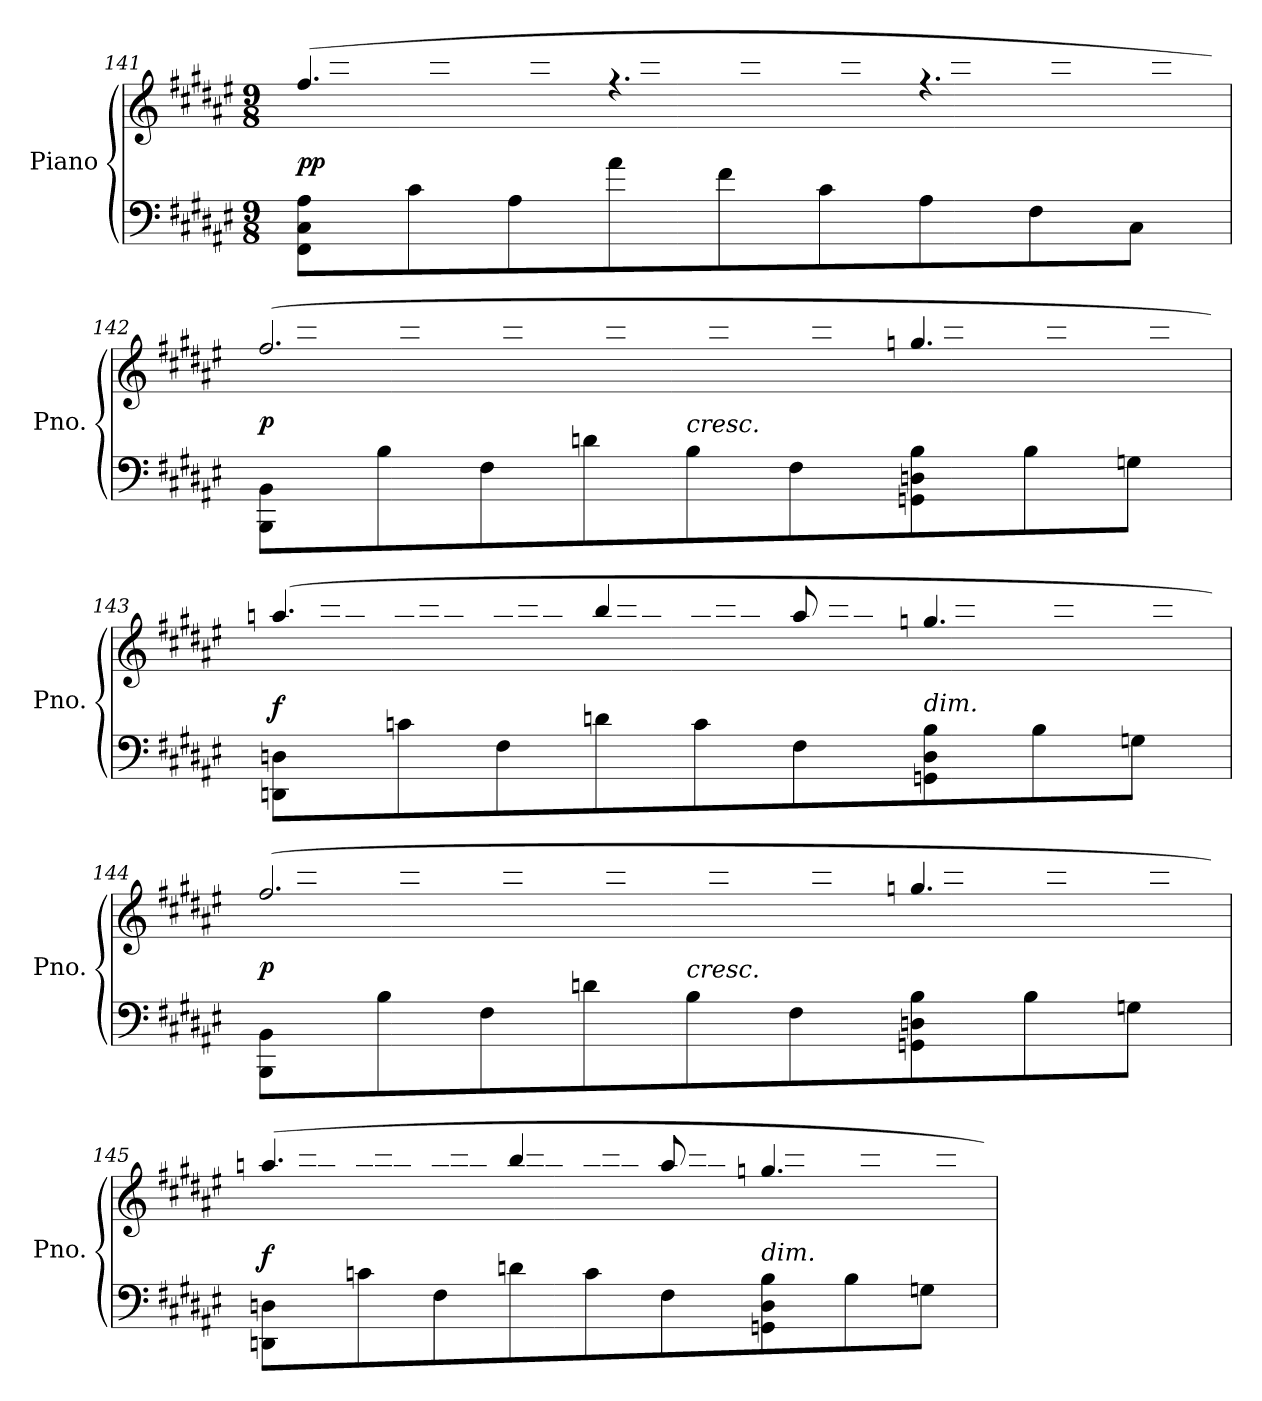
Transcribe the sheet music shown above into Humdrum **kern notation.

**kern	**kern	**dynam
*part1	*part1	*part1
*staff2	*staff1	*staff1/2
*I"Piano	*	*
*I'Pno.	*	*
!!LO:LB:g=z
*clefF4	*clefG2	*
*k[f#c#g#d#a#e#]	*k[f#c#g#d#a#e#]	*
*M9/8	*M9/8	*
=141	=141	=141
*	*^	*
!	!	!	!LO:DY:b
8FF#\ 8C#\ 8A#\L	(>4.ff#/	32ff#\LLLyy	pp
.	.	32ccc#\	.
.	.	32ff#\	.
.	.	32a#\	.
8c#\	.	32ff#\	.
.	.	32ccc#\	.
.	.	32ff#\	.
.	.	32a#\	.
8A#\	.	32ff#\	.
.	.	32ccc#\	.
.	.	32ff#\	.
.	.	32a#\	.
8a#\	4.rff	32ff#\	.
.	.	32ccc#\	.
.	.	32ff#\	.
.	.	32a#\	.
8f#\	.	32ff#\	.
.	.	32ccc#\	.
.	.	32ff#\	.
.	.	32a#\	.
8c#\	.	32ff#\	.
.	.	32ccc#\	.
.	.	32ff#\	.
.	.	32a#\	.
8A#\	4.rff	32ff#\	.
.	.	32ccc#\	.
.	.	32ff#\	.
.	.	32a#\	.
8F#\	.	32ff#\	.
.	.	32ccc#\	.
.	.	32ff#\	.
.	.	32a#\	.
8C#\J	.	32ff#\	.
.	.	32ccc#\	.
.	.	32ff#\	.
.	.	32a#\JJJ)	.
!!LO:LB:g=z	!!
=142	=142	=142	=142
!	!	!	!LO:DY:b
8BBB\ 8BB\L	(>2.ff#/	32ff#\LLLyy	p
.	.	32dddn\	.
.	.	32ff#\	.
.	.	32b\	.
8B\	.	32ff#\	.
.	.	32ddd\	.
.	.	32ff#\	.
.	.	32b\	.
8F#\	.	32ff#\	.
.	.	32ddd\	.
.	.	32ff#\	.
.	.	32b\	.
8dn\	.	32ff#\	.
.	.	32ddd\	.
.	.	32ff#\	.
.	.	32b\	.
!	!	!LO:TX:b:i:t=cresc.	!
8B\	.	32ff#\	.
.	.	32ddd\	.
.	.	32ff#\	.
.	.	32b\	.
8F#\	.	32ff#\	.
.	.	32ddd\	.
.	.	32ff#\	.
.	.	32b\	.
8GGn\ 8Dn\ 8B\	4.ggn/	32gg\yy	.
.	.	32ddd\	.
.	.	32gg\	.
.	.	32b\	.
8B\	.	32gg\	.
.	.	32ddd\	.
.	.	32gg\	.
.	.	32b\	.
8Gn\J	.	32gg\	.
.	.	32ddd\	.
.	.	32gg\	.
.	.	32b\JJJ)	.
!!LO:PB:g=z	!!
=143	=143	=143	=143
!	!	!	!LO:DY:b
8DDn\ 8Dn\L	(>4.aan/	32aa\LLLyy	f
.	.	32dddn\	.
.	.	32aa\	.
.	.	32ccn\	.
8cn\	.	32aa\	.
.	.	32ddd\	.
.	.	32aa\	.
.	.	32cc\	.
8F#\	.	32aa\	.
.	.	32ddd\	.
.	.	32aa\	.
.	.	32cc\	.
8dn\	4bb/	32bb\	.
.	.	32ddd\	.
.	.	32bb\	.
.	.	32b\	.
8c\	.	32bb\	.
.	.	32ddd\	.
.	.	32bb\	.
.	.	32b\	.
8F#\	8aa/	32aa\	.
.	.	32ddd\	.
.	.	32aa\	.
.	.	32b\	.
!	!LO:TX:b:i:t=dim.	!	!
8GGn\ 8D\ 8B\	4.ggn/	32gg\yy	.
.	.	32ddd\	.
.	.	32gg\	.
.	.	32b\	.
8B\	.	32gg\	.
.	.	32ddd\	.
.	.	32gg\	.
.	.	32b\	.
8Gn\J	.	32gg\	.
.	.	32ddd\	.
.	.	32gg\	.
.	.	32b\JJJ)	.
!!LO:LB:g=z	!!
=144	=144	=144	=144
!	!	!	!LO:DY:b
8BBB\ 8BB\L	(>2.ff#/	32ff#\LLLyy	p
.	.	32dddn\	.
.	.	32ff#\	.
.	.	32b\	.
8B\	.	32ff#\	.
.	.	32ddd\	.
.	.	32ff#\	.
.	.	32b\	.
8F#\	.	32ff#\	.
.	.	32ddd\	.
.	.	32ff#\	.
.	.	32b\	.
8dn\	.	32ff#\	.
.	.	32ddd\	.
.	.	32ff#\	.
.	.	32b\	.
!	!	!LO:TX:b:i:t=cresc.	!
8B\	.	32ff#\	.
.	.	32ddd\	.
.	.	32ff#\	.
.	.	32b\	.
8F#\	.	32ff#\	.
.	.	32ddd\	.
.	.	32ff#\	.
.	.	32b\	.
8GGn\ 8Dn\ 8B\	4.ggn/	32gg\yy	.
.	.	32ddd\	.
.	.	32gg\	.
.	.	32b\	.
8B\	.	32gg\	.
.	.	32ddd\	.
.	.	32gg\	.
.	.	32b\	.
8Gn\J	.	32gg\	.
.	.	32ddd\	.
.	.	32gg\	.
.	.	32b\JJJ)	.
!!LO:LB:g=z	!!
=145	=145	=145	=145
!	!	!	!LO:DY:b
8DDn\ 8Dn\L	(>4.aan/	32aa\LLLyy	f
.	.	32dddn\	.
.	.	32aa\	.
.	.	32ccn\	.
8cn\	.	32aa\	.
.	.	32ddd\	.
.	.	32aa\	.
.	.	32cc\	.
8F#\	.	32aa\	.
.	.	32ddd\	.
.	.	32aa\	.
.	.	32cc\	.
8dn\	4bb/	32bb\	.
.	.	32ddd\	.
.	.	32bb\	.
.	.	32b\	.
8c\	.	32bb\	.
.	.	32ddd\	.
.	.	32bb\	.
.	.	32b\	.
8F#\	8aa/	32aa\	.
.	.	32ddd\	.
.	.	32aa\	.
.	.	32b\	.
!	!LO:TX:b:i:t=dim.	!	!
8GGn\ 8D\ 8B\	4.ggn/	32gg\yy	.
.	.	32ddd\	.
.	.	32gg\	.
.	.	32b\	.
8B\	.	32gg\	.
.	.	32ddd\	.
.	.	32gg\	.
.	.	32b\	.
8Gn\J	.	32gg\	.
.	.	32ddd\	.
.	.	32gg\	.
.	.	32b\JJJ)	.
*	*v	*v	*
=	=	=
*-	*-	*-
